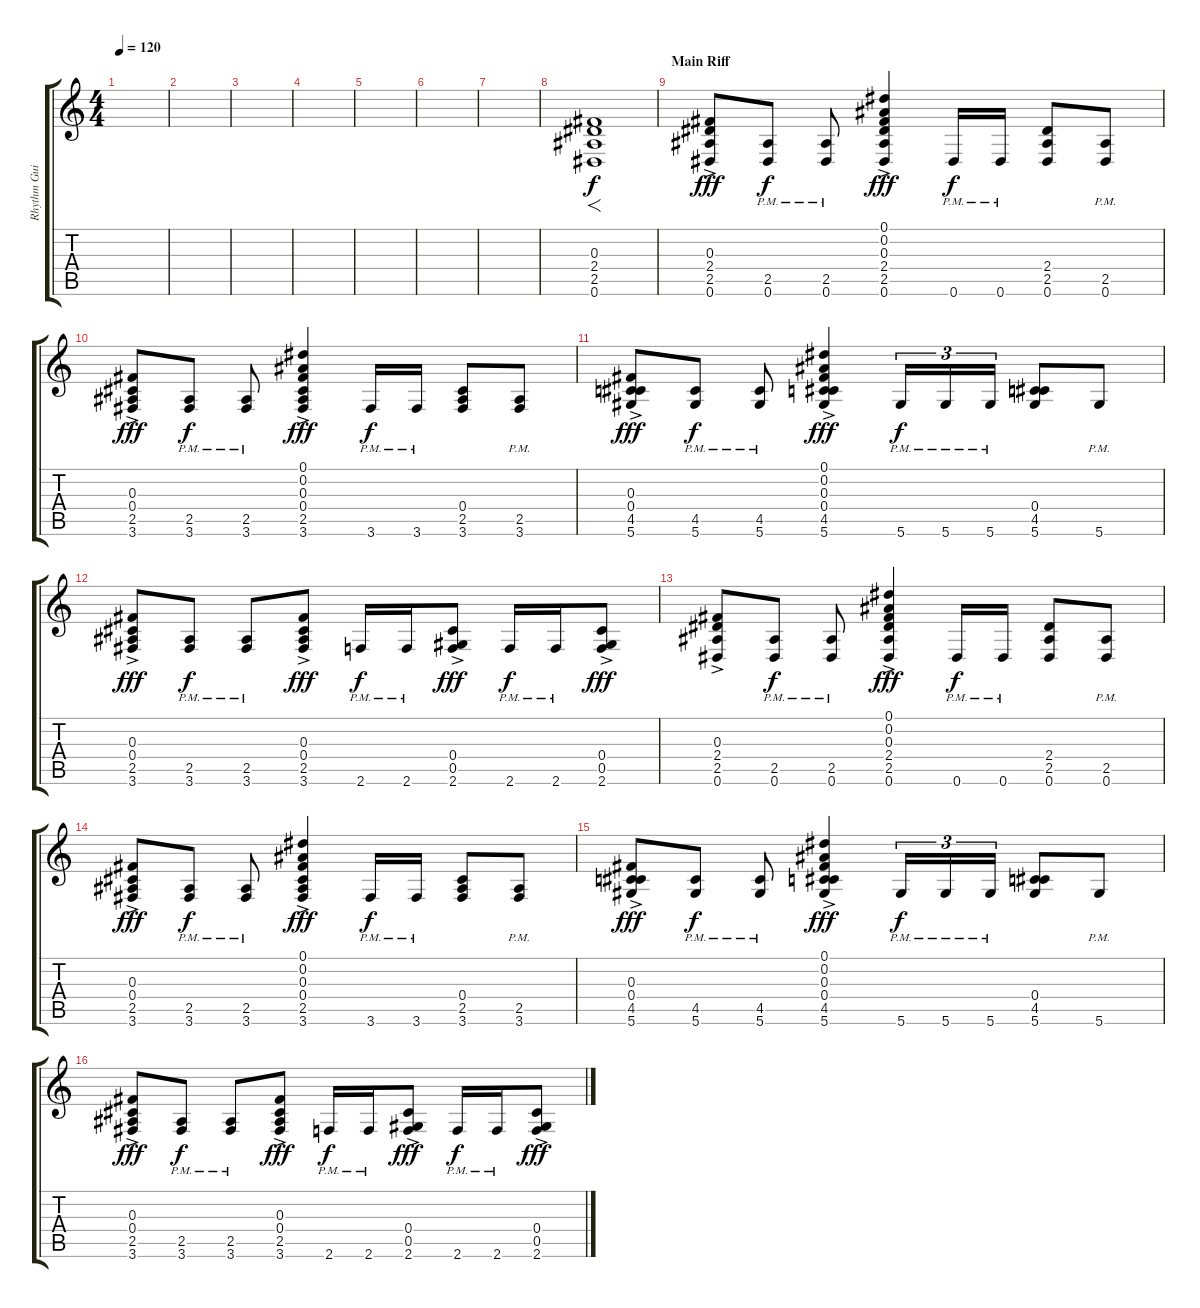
\track ("Rhythm Guitar 2" "Rhythm Gui") {instrument distortionguitar}
\staff {score tabs}
\tuning (Eb4 Bb3 Gb3 Db3 Ab2 Eb2) {hide}
\ts (4 4)
\tempo 120
\clef g2
\ks c
|
|
|
|
|
|
|
(0.3 2.4 2.5 0.6).1{f} |
\section ("" "Main Riff")
(0.3{ac} 2.4{ac} 2.5{ac} 0.6{ac}).8{dy fff instrument distortionguitar} (2.5{pm} 0.6{pm}).8{dy f} (2.5{pm} 0.6{pm}).8 (0.1 0.2 0.3 2.4 2.5{ac} 0.6).4{dy fff} 0.6{pm}.16{dy f} 0.6{pm}.16 (2.4 2.5 0.6).8 (2.5{pm} 0.6{pm}).8 |
(0.3{ac} 0.4{ac} 2.5{ac} 3.6{ac}).8{dy fff} (2.5{pm} 3.6{pm}).8{dy f} (2.5{pm} 3.6{pm}).8 (0.1 0.2 0.3 0.4 2.5{ac} 3.6).4{dy fff} 3.6{pm}.16{dy f} 3.6{pm}.16 (0.4 2.5 3.6).8 (2.5{pm} 3.6{pm}).8 |
(0.3 0.4 4.5 5.6{ac}).8{dy fff} (4.5{pm} 5.6{pm}).8{dy f} (4.5{pm} 5.6{pm}).8 (0.1 0.2 0.3 0.4 4.5 5.6{ac}).4{dy fff} 5.6{pm}.16{tu (3 2) dy f} 5.6{pm}.16{tu (3 2)} 5.6{pm}.16{tu (3 2)} (0.4 4.5 5.6).8 5.6{pm}.8 |
(0.3{ac} 0.4 2.5 3.6).8{dy fff} (2.5{pm} 3.6{pm}).8{dy f} (2.5{pm} 3.6{pm}).8 (0.3{ac} 0.4 2.5 3.6).8{dy fff} 2.6{pm}.16{dy f} 2.6{pm}.16 (0.4{ac} 0.5 2.6).8{dy fff} 2.6{pm}.16{dy f} 2.6{pm}.16 (0.4{ac} 0.5 2.6).8{dy fff} |
(0.3{ac} 2.4{ac} 2.5{ac} 0.6{ac}).8{instrument distortionguitar} (2.5{pm} 0.6{pm}).8{dy f} (2.5{pm} 0.6{pm}).8 (0.1 0.2 0.3 2.4 2.5{ac} 0.6).4{dy fff} 0.6{pm}.16{dy f} 0.6{pm}.16 (2.4 2.5 0.6).8 (2.5{pm} 0.6{pm}).8 |
(0.3{ac} 0.4{ac} 2.5{ac} 3.6{ac}).8{dy fff} (2.5{pm} 3.6{pm}).8{dy f} (2.5{pm} 3.6{pm}).8 (0.1 0.2 0.3 0.4 2.5{ac} 3.6).4{dy fff} 3.6{pm}.16{dy f} 3.6{pm}.16 (0.4 2.5 3.6).8 (2.5{pm} 3.6{pm}).8 |
(0.3 0.4 4.5 5.6{ac}).8{dy fff} (4.5{pm} 5.6{pm}).8{dy f} (4.5{pm} 5.6{pm}).8 (0.1 0.2 0.3 0.4 4.5 5.6{ac}).4{dy fff} 5.6{pm}.16{tu (3 2) dy f} 5.6{pm}.16{tu (3 2)} 5.6{pm}.16{tu (3 2)} (0.4 4.5 5.6).8 5.6{pm}.8 |
(0.3{ac} 0.4 2.5 3.6).8{dy fff} (2.5{pm} 3.6{pm}).8{dy f} (2.5{pm} 3.6{pm}).8 (0.3{ac} 0.4 2.5 3.6).8{dy fff} 2.6{pm}.16{dy f} 2.6{pm}.16 (0.4{ac} 0.5 2.6).8{dy fff} 2.6{pm}.16{dy f} 2.6{pm}.16 (0.4{ac} 0.5 2.6).8{dy fff}
